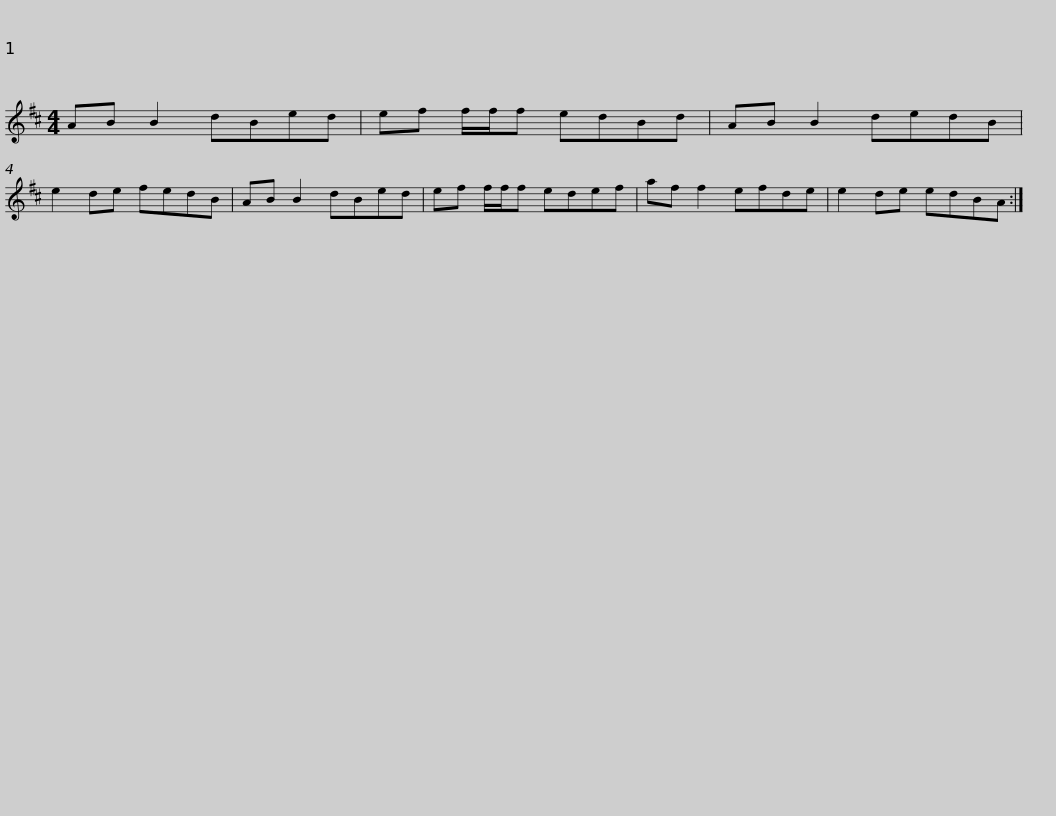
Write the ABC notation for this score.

X:1
L:1/8
M:4/4
I:linebreak $
K:Bmin
V:1 treble
V:1
 AB B2 dBed | ef f/f/f edBd | AB B2 dedB | e2 de fedB | AB B2 dBed |$ %5
 ef f/f/f edef | af f2 efde | e2 de edBA :| %8
